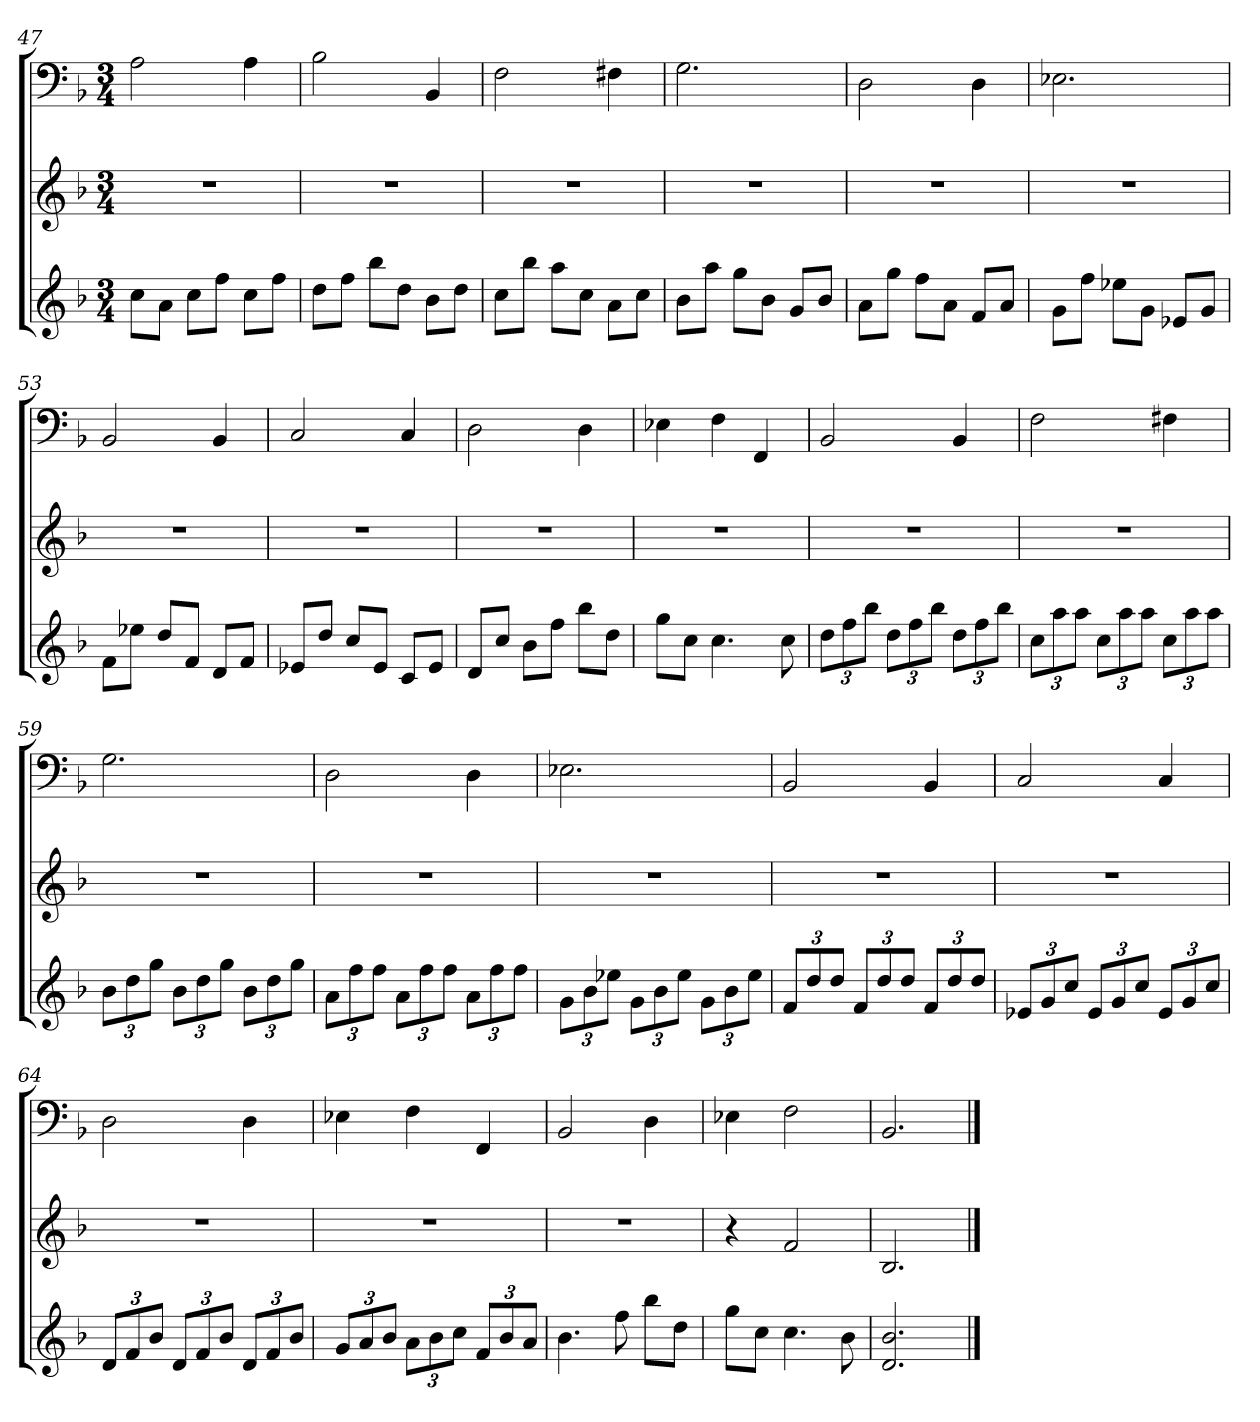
**kern	**kern	**kern
*part3	*part2	*part1
*staff3	*staff2	*staff1
*k[b-]	*k[b-]	*k[b-]
*F:	*F:	*F:
*M3/4	*M3/4	*M3/4
=47	=47	=47
8ccL	2.r	2A
8aJ	.	.
8ccL	.	.
8ffJ	.	.
8ccL	.	4A
8ffJ	.	.
=48	=48	=48
8ddL	2.r	2B-
8ffJ	.	.
8bb-L	.	.
8ddJ	.	.
8b-L	.	4BB-
8ddJ	.	.
=49	=49	=49
8ccL	2.r	2F
8bb-J	.	.
8aaL	.	.
8ccJ	.	.
8aL	.	4F#X
8ccJ	.	.
=50	=50	=50
8b-L	2.r	2.G
8aaJ	.	.
8ggL	.	.
8b-J	.	.
8gL	.	.
8b-J	.	.
=51	=51	=51
8aL	2.r	2D
8ggJ	.	.
8ffL	.	.
8aJ	.	.
8fL	.	4D
8aJ	.	.
=52	=52	=52
8gL	2.r	2.E-X
8ffJ	.	.
8ee-XL	.	.
8gJ	.	.
8e-XL	.	.
8gJ	.	.
=53	=53	=53
8fL	2.r	2BB-
8ee-XJ	.	.
8ddL	.	.
8fJ	.	.
8dL	.	4BB-
8fJ	.	.
=54	=54	=54
8e-XL	2.r	2C
8ddJ	.	.
8ccL	.	.
8e-J	.	.
8cL	.	4C
8e-J	.	.
=55	=55	=55
8dL	2.r	2D
8ccJ	.	.
8b-L	.	.
8ffJ	.	.
8bb-L	.	4D
8ddJ	.	.
=56	=56	=56
8ggL	2.r	4E-X
8ccJ	.	.
4.cc	.	4F
.	.	4FF
8cc	.	.
=57	=57	=57
12ddL	2.r	2BB-
12ff	.	.
12bb-J	.	.
12ddL	.	.
12ff	.	.
12bb-J	.	.
12ddL	.	4BB-
12ff	.	.
12bb-J	.	.
=58	=58	=58
12ccL	2.r	2F
12aa	.	.
12aaJ	.	.
12ccL	.	.
12aa	.	.
12aaJ	.	.
12ccL	.	4F#X
12aa	.	.
12aaJ	.	.
=59	=59	=59
12b-L	2.r	2.G
12dd	.	.
12ggJ	.	.
12b-L	.	.
12dd	.	.
12ggJ	.	.
12b-L	.	.
12dd	.	.
12ggJ	.	.
=60	=60	=60
12aL	2.r	2D
12ff	.	.
12ffJ	.	.
12aL	.	.
12ff	.	.
12ffJ	.	.
12aL	.	4D
12ff	.	.
12ffJ	.	.
=61	=61	=61
12gL	2.r	2.E-X
12b-	.	.
12ee-XJ	.	.
12gL	.	.
12b-	.	.
12ee-J	.	.
12gL	.	.
12b-	.	.
12ee-J	.	.
=62	=62	=62
12fL	2.r	2BB-
12dd	.	.
12ddJ	.	.
12fL	.	.
12dd	.	.
12ddJ	.	.
12fL	.	4BB-
12dd	.	.
12ddJ	.	.
=63	=63	=63
12e-XL	2.r	2C
12g	.	.
12ccJ	.	.
12e-L	.	.
12g	.	.
12ccJ	.	.
12e-L	.	4C
12g	.	.
12ccJ	.	.
=64	=64	=64
12dL	2.r	2D
12f	.	.
12b-J	.	.
12dL	.	.
12f	.	.
12b-J	.	.
12dL	.	4D
12f	.	.
12b-J	.	.
=65	=65	=65
12gL	2.r	4E-X
12a	.	.
12b-J	.	.
12aL	.	4F
12b-	.	.
12ccJ	.	.
12fL	.	4FF
12b-	.	.
12aJ	.	.
=66	=66	=66
4.b-	2.r	2BB-
8ff	.	.
8bb-L	.	4D
8ddJ	.	.
=67	=67	=67
8ggL	4r	4E-X
8ccJ	.	.
4.cc	2f	2F
8b-	.	.
=68	=68	=68
2.d 2.b-	2.B-	2.BB-
==	==	==
*-	*-	*-
